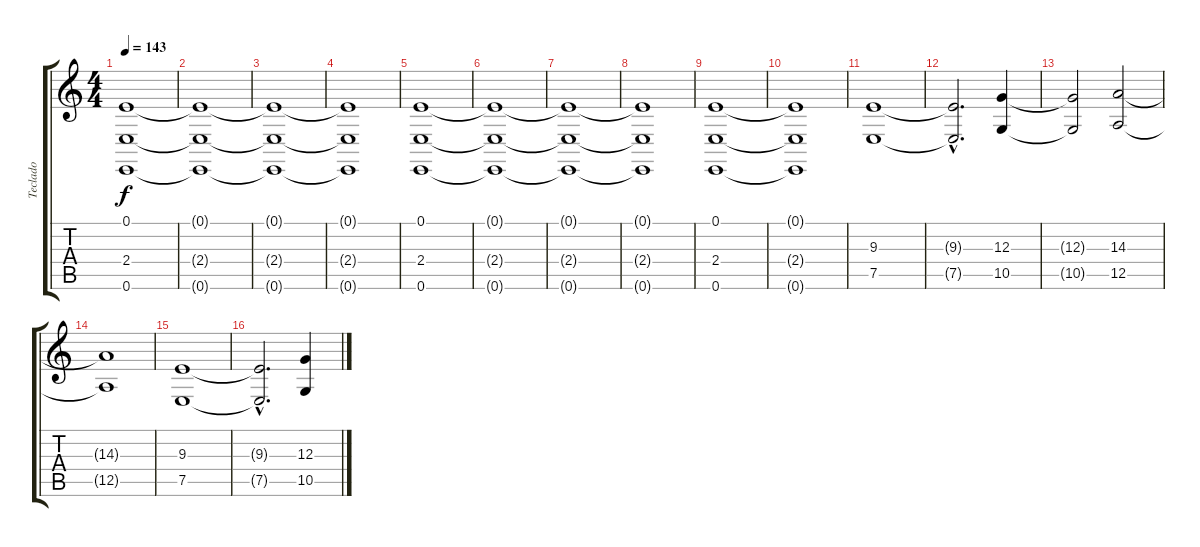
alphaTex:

\track ("Teclado" "Teclado") {instrument stringensemble1}
\staff {score tabs}
\tuning (E4 B3 G3 D3 A2 E2) {hide}
\ts (4 4)
\tempo 143
\clef g2
\ks c
(0.1 2.4 0.6).1{dy f} |
(0.1{t} 2.4{t} 0.6{t}).1 |
(0.1{t} 2.4{t} 0.6{t}).1 |
(0.1{t} 2.4{t} 0.6{t}).1 |
(0.1 2.4 0.6).1 |
(0.1{t} 2.4{t} 0.6{t}).1 |
(0.1{t} 2.4{t} 0.6{t}).1 |
(0.1{t} 2.4{t} 0.6{t}).1 |
(0.1 2.4 0.6).1 |
(0.1{t} 2.4{t} 0.6{t}).1 |
(9.3 7.5).1 |
(9.3{hac t} 7.5{hac t}).2{d} (12.3 10.5).4 |
(12.3{t} 10.5{t}).2 (14.3 12.5).2 |
(14.3{t} 12.5{t}).1 |
(9.3 7.5).1 |
(9.3{hac t} 7.5{hac t}).2{d} (12.3 10.5).4
